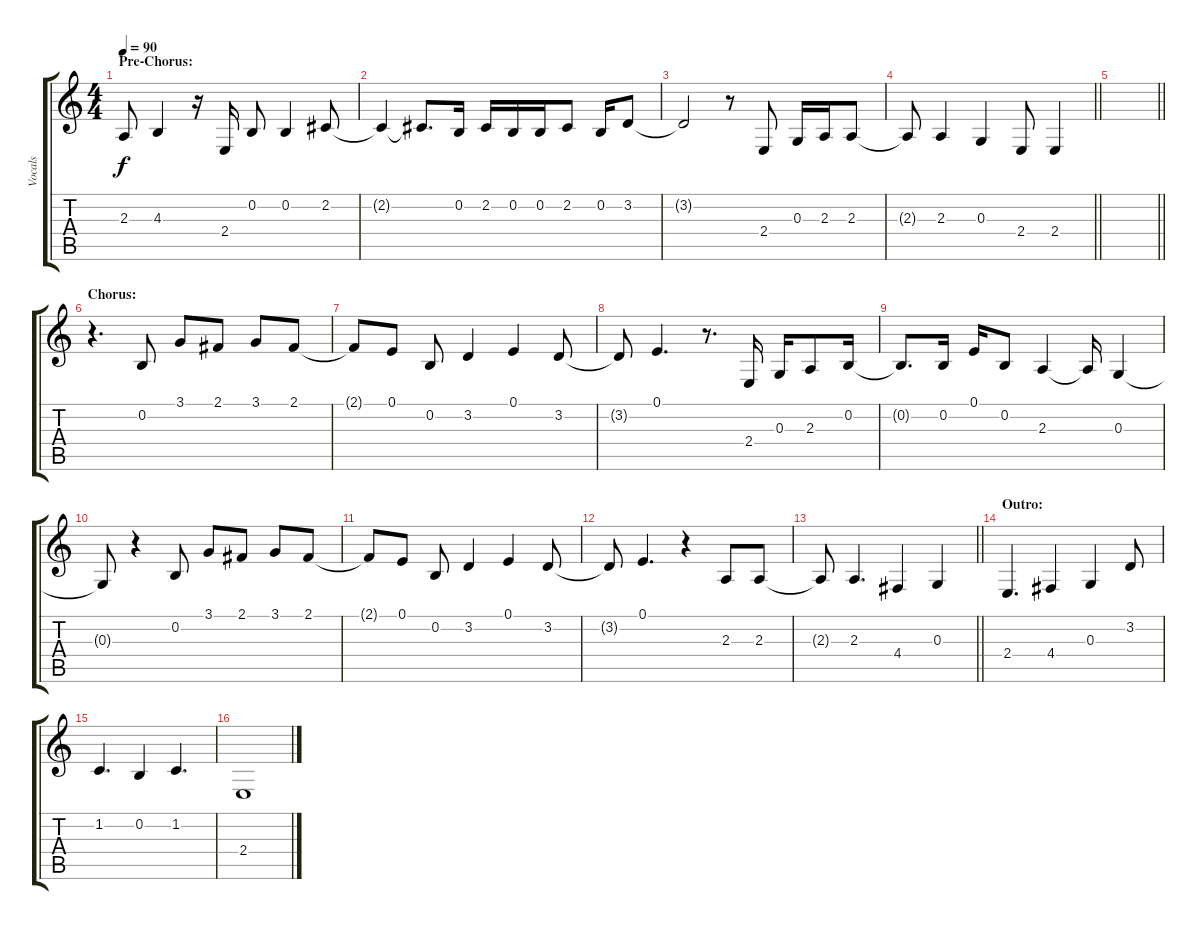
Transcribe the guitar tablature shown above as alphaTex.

\track ("Vocals" "Vocals") {instrument altosax}
\staff {score tabs}
\tuning (E4 B3 G3 D3 A2 E2) {hide}
\ts (4 4)
\section ("" "Pre-Chorus:")
\tempo 90
\clef g2
\ks c
2.3.8{dy f} 4.3.4 r.16 2.4.16 0.2.8 0.2.4 2.2.8 |
2.2{t}.4 2.2{t}.8{d} 0.2.16 2.2.16 0.2.16 0.2.16 2.2.8 0.2.16 3.2.8 |
3.2{t}.2 r.8 2.4.8 0.3.16 2.3.16 2.3.8 |
\barLineRight lightlight
2.3{t}.8 2.3.4 0.3.4 2.4.8 2.4.4 |
\barLineRight lightlight
|
\section ("" "Chorus:")
r.4{d} 0.2.8 3.1.8 2.1.8 3.1.8 2.1.8 |
2.1{t}.8 0.1.8 0.2.8 3.2.4 0.1.4 3.2.8 |
3.2{t}.8 0.1.4{d} r.8{d} 2.4.16 0.3.16 2.3.8 0.2.16 |
0.2{t}.8{d} 0.2.16 0.1.16 0.2.8 2.3.4 2.3{t}.16 0.3.4 |
0.3{t}.8 r.4 0.2.8 3.1.8 2.1.8 3.1.8 2.1.8 |
2.1{t}.8 0.1.8 0.2.8 3.2.4 0.1.4 3.2.8 |
3.2{t}.8 0.1.4{d} r.4 2.3.8 2.3.8 |
\barLineRight lightlight
2.3{t}.8 2.3.4{d} 4.4.4 0.3.4 |
\section ("" "Outro:")
2.4.4{d} 4.4.4 0.3.4 3.2.8 |
1.2.4{d} 0.2.4 1.2.4{d} |
2.4.1
